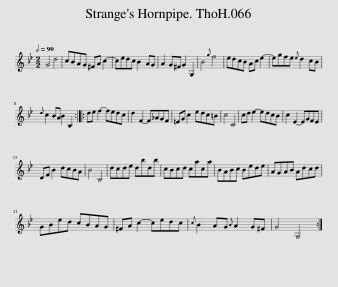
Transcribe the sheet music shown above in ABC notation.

X:1
L:1/8
Q:1/2=90
M:2/2
I:linebreak $
K:Bb
V:1 treble
V:1
 G4 d4 | cBAG ^FA c2- | cedc B2 AG | A2 G^F G2 G,2 | B4{g} f4 | %5
 edcB Ac e2- | egfe{e} d2 cB |${d} c2 BA B2 B,2 :: de f2- fedc | d2 F2- F_AGF | %10
 =EG c2 edc=B | c4 C4 | cd e2- edcB | c2 E2- EGFE |$ DF B2 dcBA | %15
 B4 B,4 | dcde dbdb | cBcd caca | BABc Bede | AGAB Adcd |$ %20
 GBed cBAG | ^FA c2- cedc |{c} B2 AG{B} A2 G^F | G4 G,4 :| %24
